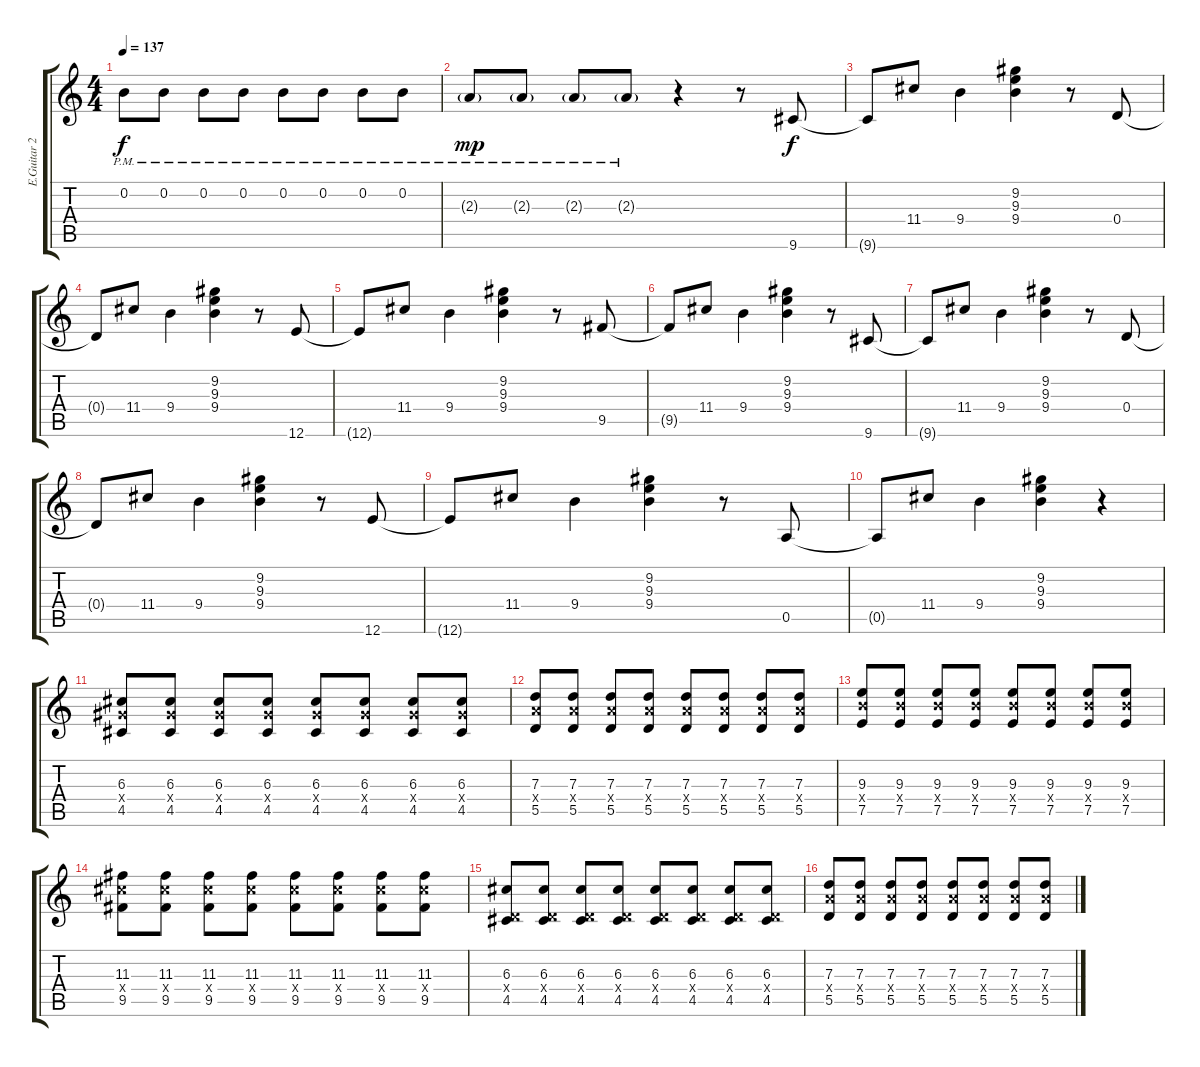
\track ("E.Guitar 2 (Kita)" "E.Guitar 2") {instrument overdrivenguitar}
\staff {score tabs}
\tuning (E4 B3 G3 D3 A2 E2) {hide}
\ts (4 4)
\tempo 137
\clef g2
\ks c
0.2{pm}.8{dy f} 0.2{pm}.8 0.2{pm}.8 0.2{pm}.8 0.2{pm}.8 0.2{pm}.8 0.2{pm}.8 0.2{pm}.8 |
2.3{g pm}.8{dy mp} 2.3{g pm}.8 2.3{g pm}.8 2.3{g pm}.8 r.4 r.8 9.6.8{dy f} |
9.6{t}.8 11.4.8 9.4.4 (9.2 9.3 9.4).4 r.8 0.4.8 |
0.4{t}.8 11.4.8 9.4.4 (9.2 9.3 9.4).4 r.8 12.6.8 |
12.6{t}.8 11.4.8 9.4.4 (9.2 9.3 9.4).4 r.8 9.5.8 |
9.5{t}.8 11.4.8 9.4.4 (9.2 9.3 9.4).4 r.8 9.6.8 |
9.6{t}.8 11.4.8 9.4.4 (9.2 9.3 9.4).4 r.8 0.4.8 |
0.4{t}.8 11.4.8 9.4.4 (9.2 9.3 9.4).4 r.8 12.6.8 |
12.6{t}.8 11.4.8 9.4.4 (9.2 9.3 9.4).4 r.8 0.5.8 |
0.5{t}.8 11.4.8 9.4.4 (9.2 9.3 9.4).4 r.4 |
(6.3 6.4{x} 4.5).8{volume 11} (6.3 6.4{x} 4.5).8 (6.3 6.4{x} 4.5).8 (6.3 6.4{x} 4.5).8 (6.3 6.4{x} 4.5).8 (6.3 6.4{x} 4.5).8 (6.3 6.4{x} 4.5).8 (6.3 6.4{x} 4.5).8 |
(7.3 7.4{x} 5.5).8 (7.3 7.4{x} 5.5).8 (7.3 7.4{x} 5.5).8 (7.3 7.4{x} 5.5).8 (7.3 7.4{x} 5.5).8 (7.3 7.4{x} 5.5).8 (7.3 7.4{x} 5.5).8 (7.3 7.4{x} 5.5).8 |
(9.3 9.4{x} 7.5).8 (9.3 9.4{x} 7.5).8 (9.3 9.4{x} 7.5).8 (9.3 9.4{x} 7.5).8 (9.3 9.4{x} 7.5).8 (9.3 9.4{x} 7.5).8 (9.3 9.4{x} 7.5).8 (9.3 9.4{x} 7.5).8 |
(11.3 11.4{x} 9.5).8 (11.3 11.4{x} 9.5).8 (11.3 11.4{x} 9.5).8 (11.3 11.4{x} 9.5).8 (11.3 11.4{x} 9.5).8 (11.3 11.4{x} 9.5).8 (11.3 11.4{x} 9.5).8 (11.3 11.4{x} 9.5).8 |
(6.3 0.4{x} 4.5).8 (6.3 0.4{x} 4.5).8 (6.3 0.4{x} 4.5).8 (6.3 0.4{x} 4.5).8 (6.3 0.4{x} 4.5).8 (6.3 0.4{x} 4.5).8 (6.3 0.4{x} 4.5).8 (6.3 0.4{x} 4.5).8 |
(7.3 7.4{x} 5.5).8 (7.3 7.4{x} 5.5).8 (7.3 7.4{x} 5.5).8 (7.3 7.4{x} 5.5).8 (7.3 7.4{x} 5.5).8 (7.3 7.4{x} 5.5).8 (7.3 7.4{x} 5.5).8 (7.3 7.4{x} 5.5).8
